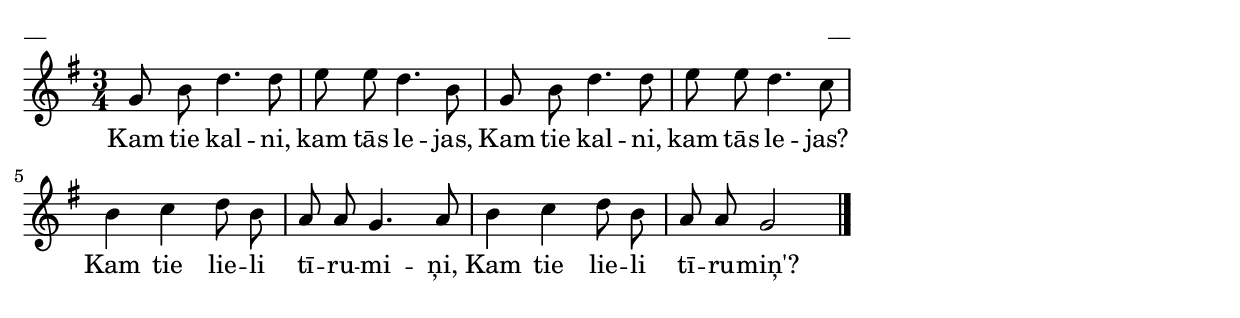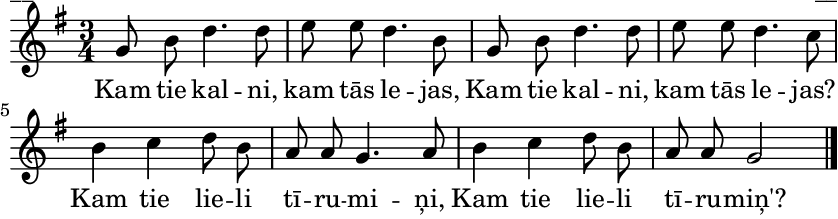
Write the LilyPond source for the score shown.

\version "2.13.18"
#(ly:set-option 'crop #t)

%\header {
%    title = "Kam tie kalni, kam tās lejas?"
%}
\paper {
line-width = 14\cm
left-margin = 0.4\cm
between-system-padding = 0.1\cm
between-system-space = 0.1\cm
}
\layout {
indent = #0
ragged-last = ##f
}


voiceA = {
\clef "treble"
\key g \major
\time 3/4
g'8 b' d''4. d''8 |
e''8 e'' d''4. b'8 |
g'8 b' d''4. d''8 |
e''8 e'' d''4. c''8 |
b'4 c'' d''8 b' |
a'8 a' g'4. a'8 |
b'4 c'' d''8 b' |
a'8 a' g'2  \bar "|."
} 

lyricA = \lyricmode {
Kam tie kal -- ni, kam tās le -- jas,
Kam tie kal -- ni, kam tās le -- jas?
Kam tie lie -- li tī -- ru -- mi -- ņi,
Kam tie lie -- li tī -- ru -- miņ'?
}

fullScore = <<
\new Staff {
<<
\new Voice = "voiceA" { \oneVoice \autoBeamOff \voiceA }
\new Lyrics \lyricsto "voiceA" \lyricA
>>
}
>>

\score {
\fullScore
\header { piece = "__" opus = "__" }
}
\markup { \with-color #(x11-color 'white) \sans \smaller "__" }
\score {
\unfoldRepeats
\fullScore
\midi {
\context { \Staff \remove "Staff_performer" }
\context { \Voice \consists "Staff_performer" }
}
}



